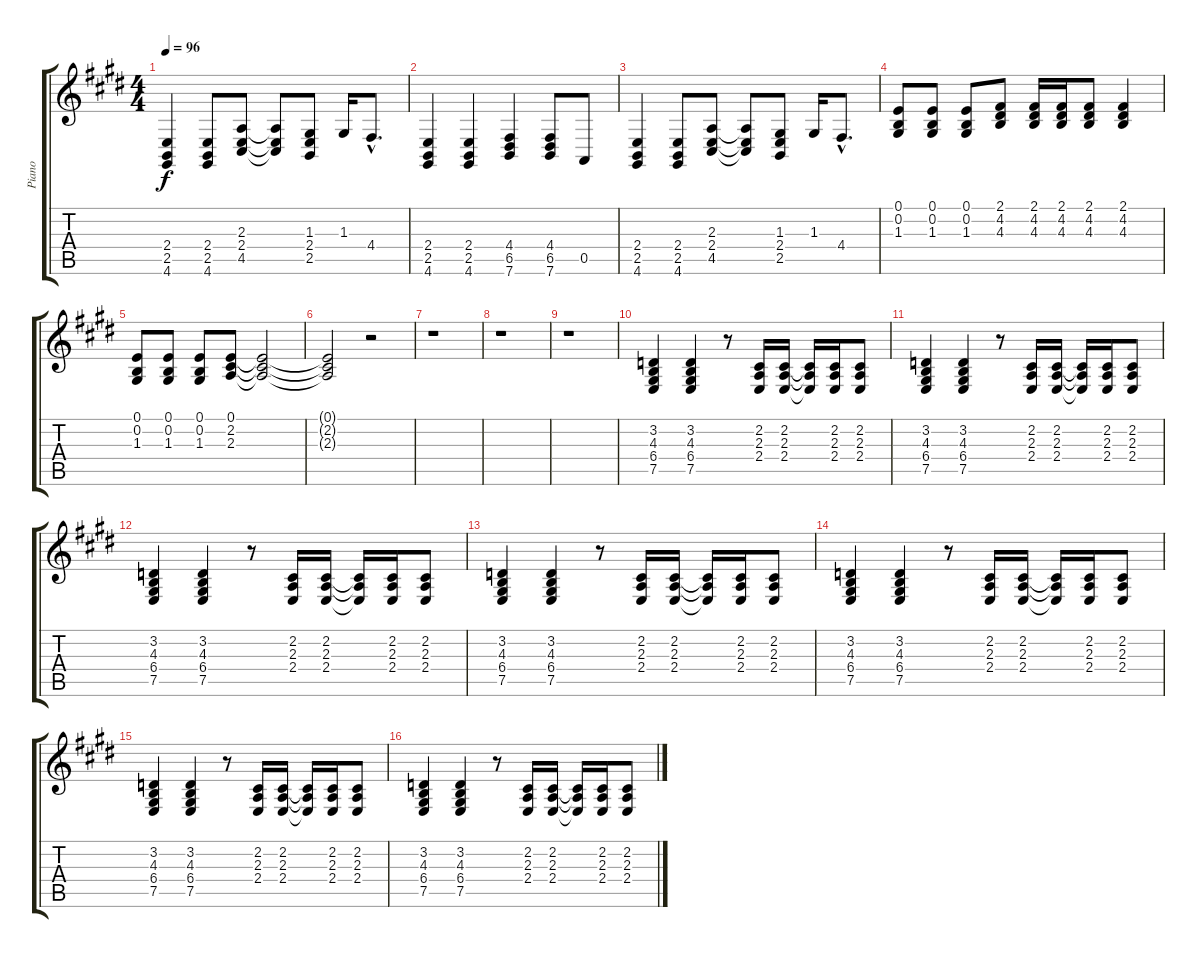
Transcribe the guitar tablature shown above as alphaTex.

\track ("Piano" "Piano") {instrument acousticgrandpiano}
\staff {score tabs}
\tuning (E4 B3 G3 D3 A2 E2) {hide}
\ts (4 4)
\tempo 96
\clef g2
\ks e
(2.4 2.5 4.6).4{dy f} (2.4 2.5 4.6).8 (2.3 2.4 4.5).8 (2.3{t} 2.4{t} 4.5{t}).8 (1.3 2.4 2.5).8 1.3.16 4.4{hac}.8{d} |
(2.4 2.5 4.6).4 (2.4 2.5 4.6).4 (4.4 6.5 7.6).4 (4.4 6.5 7.6).8 0.5.8 |
(2.4 2.5 4.6).4 (2.4 2.5 4.6).8 (2.3 2.4 4.5).8 (2.3{t} 2.4{t} 4.5{t}).8 (1.3 2.4 2.5).8 1.3.16 4.4{hac}.8{d} |
(0.1 0.2 1.3).8 (0.1 0.2 1.3).8 (0.1 0.2 1.3).8 (2.1 4.2 4.3).8 (2.1 4.2 4.3).16 (2.1 4.2 4.3).16 (2.1 4.2 4.3).8 (2.1 4.2 4.3).4 |
(0.1 0.2 1.3).8 (0.1 0.2 1.3).8 (0.1 0.2 1.3).8 (0.1 2.2 2.3).8 (0.1{t} 2.2{t} 2.3{t}).2 |
(0.1{t} 2.2{t} 2.3{t}).2 r.2 |
r.1 |
r.1 |
r.1 |
(3.2 4.3 6.4 7.5).4 (3.2 4.3 6.4 7.5).4 r.8 (2.2 2.3 2.4).16 (2.2 2.3 2.4).16 (2.2{t} 2.3{t} 2.4{t}).16 (2.2 2.3 2.4).16 (2.2 2.3 2.4).8 |
(3.2 4.3 6.4 7.5).4 (3.2 4.3 6.4 7.5).4 r.8 (2.2 2.3 2.4).16 (2.2 2.3 2.4).16 (2.2{t} 2.3{t} 2.4{t}).16 (2.2 2.3 2.4).16 (2.2 2.3 2.4).8 |
(3.2 4.3 6.4 7.5).4 (3.2 4.3 6.4 7.5).4 r.8 (2.2 2.3 2.4).16 (2.2 2.3 2.4).16 (2.2{t} 2.3{t} 2.4{t}).16 (2.2 2.3 2.4).16 (2.2 2.3 2.4).8 |
(3.2 4.3 6.4 7.5).4 (3.2 4.3 6.4 7.5).4 r.8 (2.2 2.3 2.4).16 (2.2 2.3 2.4).16 (2.2{t} 2.3{t} 2.4{t}).16 (2.2 2.3 2.4).16 (2.2 2.3 2.4).8 |
(3.2 4.3 6.4 7.5).4 (3.2 4.3 6.4 7.5).4 r.8 (2.2 2.3 2.4).16 (2.2 2.3 2.4).16 (2.2{t} 2.3{t} 2.4{t}).16 (2.2 2.3 2.4).16 (2.2 2.3 2.4).8 |
(3.2 4.3 6.4 7.5).4 (3.2 4.3 6.4 7.5).4 r.8 (2.2 2.3 2.4).16 (2.2 2.3 2.4).16 (2.2{t} 2.3{t} 2.4{t}).16 (2.2 2.3 2.4).16 (2.2 2.3 2.4).8 |
(3.2 4.3 6.4 7.5).4 (3.2 4.3 6.4 7.5).4 r.8 (2.2 2.3 2.4).16 (2.2 2.3 2.4).16 (2.2{t} 2.3{t} 2.4{t}).16 (2.2 2.3 2.4).16 (2.2 2.3 2.4).8
